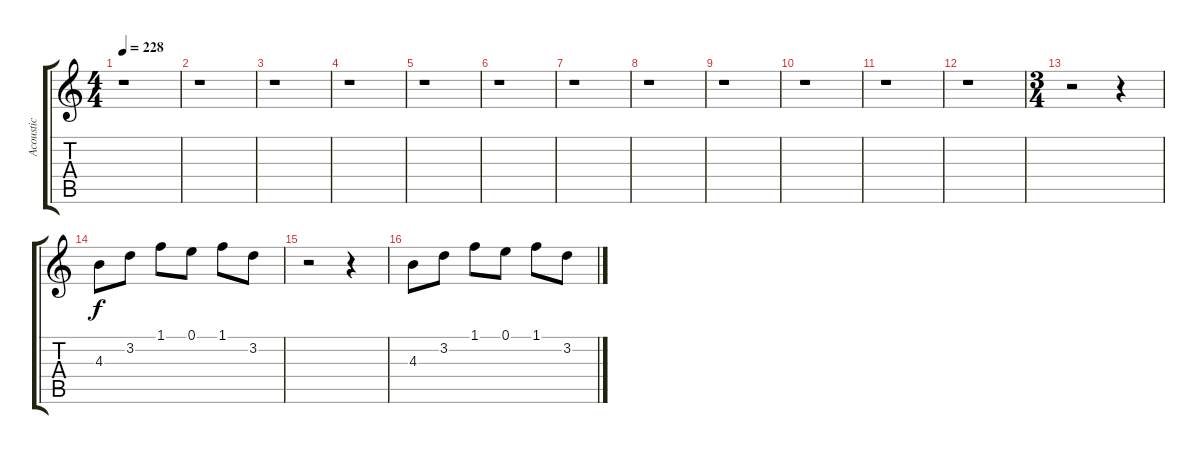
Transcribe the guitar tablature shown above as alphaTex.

\track ("Acoustic" "Acoustic") {instrument acousticguitarsteel}
\staff {score tabs}
\tuning (E4 B3 G3 D3 A2 E2) {hide}
\ts (4 4)
\tempo 228
\clef g2
\ks c
r.1{dy f} |
r.1 |
r.1 |
r.1 |
r.1 |
r.1 |
r.1 |
r.1 |
r.1 |
r.1 |
r.1 |
r.1 |
\ts (3 4)
r.2 r.4 |
4.3.8 3.2.8 1.1.8 0.1.8 1.1.8 3.2.8 |
r.2 r.4 |
4.3.8 3.2.8 1.1.8 0.1.8 1.1.8 3.2.8
